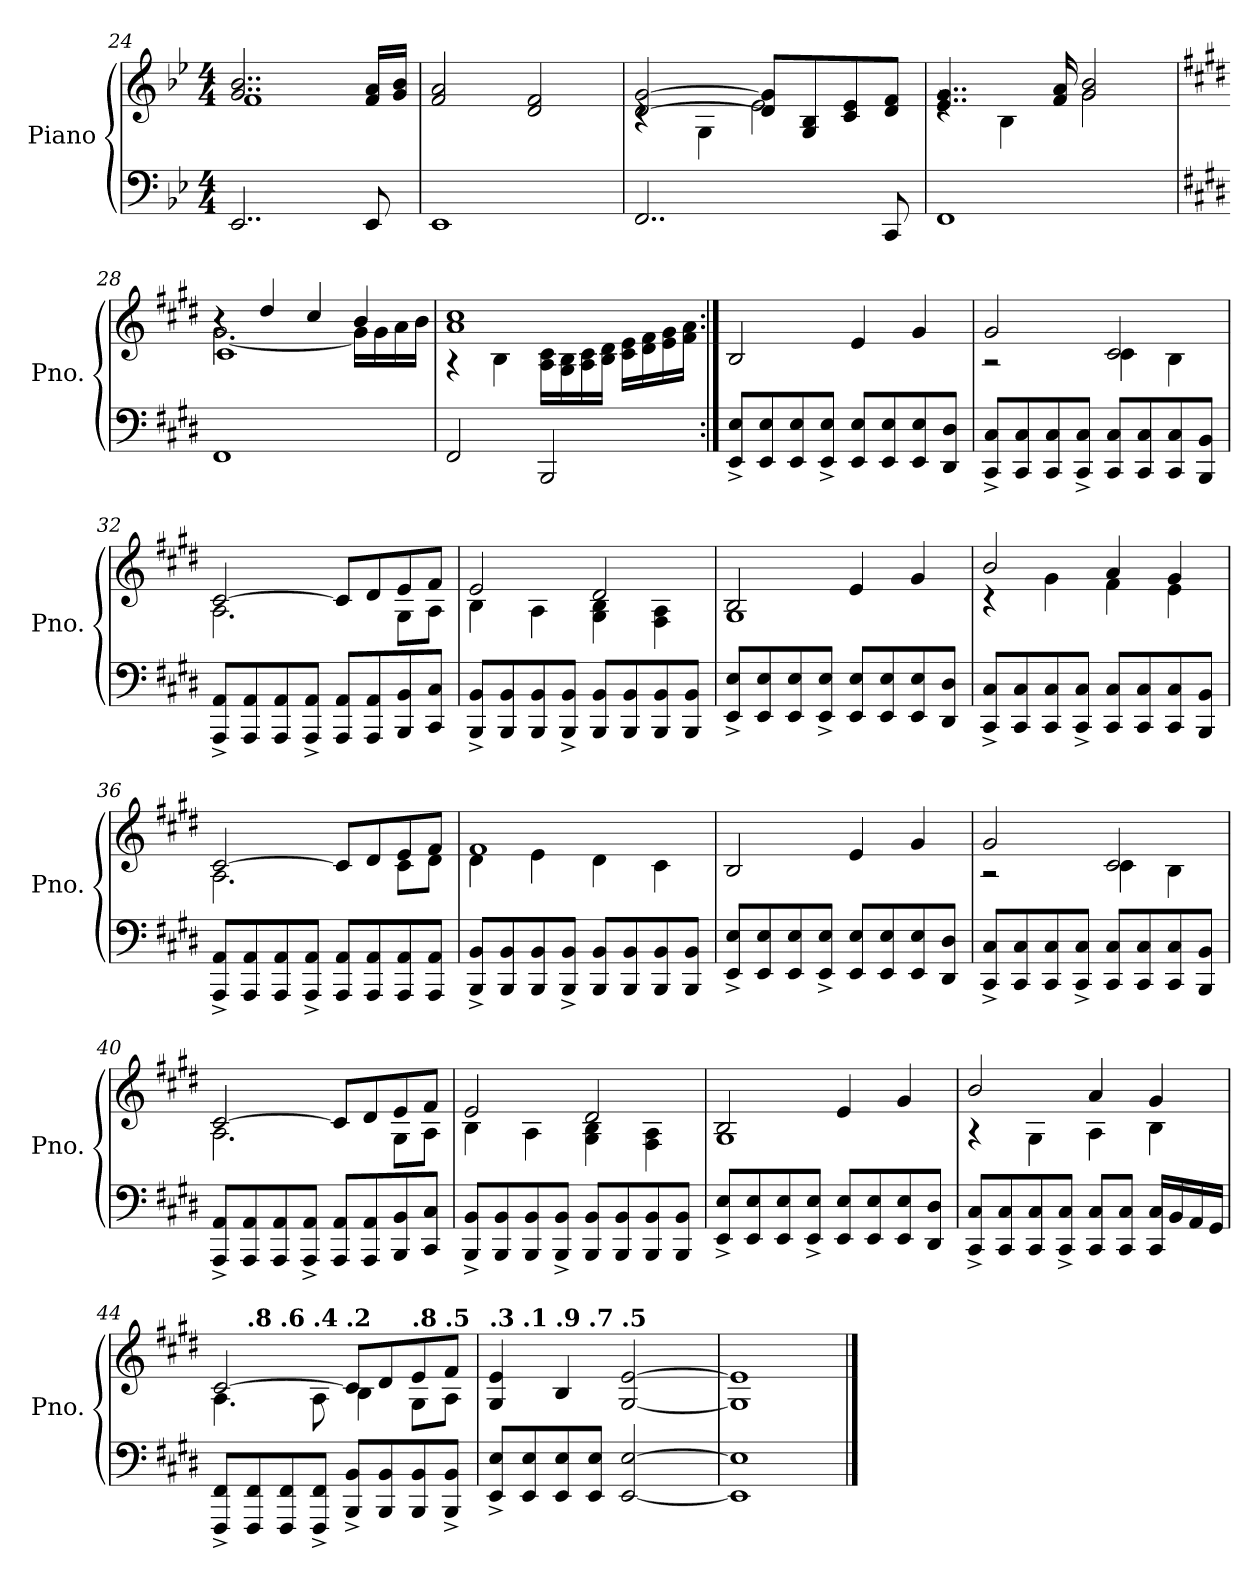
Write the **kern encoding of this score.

**kern	**kern	**dynam
*part1	*part1	*part1
*staff2	*staff1	*staff1/2
*I"Piano	*	*
*I'Pno.	*	*
*clefF4	*clefG2	*
*k[b-e-]	*k[b-e-]	*
*M4/4	*M4/4	*
=24	=24	=24
*	*^	*
2..EE-/	2..g/ 2..b-/	1f	.
8EE-/	16f/ 16a/LL	.	.
.	16g/ 16b-/JJ	.	.
*	*v	*v	*
=25	=25	=25
1EE-	2f/ 2a/	.
.	2d/ 2f/	.
!!LO:LB:g=z
=26	=26	=26
*	*^	*
2..FF/	[2d/ [2g/	4rc	.
.	.	4G\	.
.	8d/] 8g/]L	2e-\	.
.	8G/ 8B-/	.	.
.	8c/ 8e-/	.	.
8CC/	8d/ 8f/J	.	.
=27	=27	=27	=27
1FF	4..e-/ 4..g/	4re	.
.	.	4B-\	.
.	16f/ 16a/	.	.
.	2g/ 2b-/	2g\	.
*	*v	*v	*
=28	=28	=28
*k[f#c#g#d#]	*k[f#c#g#d#]	*
*	*^	*
*	*	*^	*
1FF#	4r	[2.g#\	1c#	.
.	4dd#/	.	.	.
.	4cc#/	.	.	.
.	4b/	16g#\LL]	.	.
.	.	16g#\	.	.
.	.	16a\	.	.
.	.	16b\JJ	.	.
*	*	*v	*v	*
=29	=29	=29	=29
2FF#/	1a 1cc#	4r	.
.	.	4B\	.
2BBB/	.	16A\ 16c#\LL	.
.	.	16G#\ 16B\	.
.	.	16A\ 16c#\	.
.	.	16B\ 16d#\JJ	.
.	.	16c#\ 16e\LL	.
.	.	16d#\ 16f#\	.
.	.	16e\ 16g#\	.
.	.	16f#\ 16a\JJ	.
!!LO:PB:g=z
=30:|!	=30:|!	=30:|!	=30:|!
!	!	!	!LO:DY:b=2
!	!	!	!LO:DY:n=1:b
*	*v	*v	*
8EE/^ 8E/^L	2B/	p mf
8EE/ 8E/	.	.
8EE/ 8E/	.	.
8EE/^ 8E/^J	.	.
8EE/ 8E/L	4e/	.
8EE/ 8E/	.	.
8EE/ 8E/	4g#/	.
8DD#/ 8D#/J	.	.
=31	=31	=31
*	*^	*
8CC#/^ 8C#/^L	2g#/	2r	.
8CC#/ 8C#/	.	.	.
8CC#/ 8C#/	.	.	.
8CC#/^ 8C#/^J	.	.	.
8CC#/ 8C#/L	2c#/	4c#\	.
8CC#/ 8C#/	.	.	.
8CC#/ 8C#/	.	4B\	.
8BBB/ 8BB/J	.	.	.
=32	=32	=32	=32
8AAA/^ 8AA/^L	[2c#/	2.A\	.
8AAA/ 8AA/	.	.	.
8AAA/ 8AA/	.	.	.
8AAA/^ 8AA/^J	.	.	.
8AAA/ 8AA/L	8c#/L]	.	.
8AAA/ 8AA/	8d#/	.	.
8BBB/ 8BB/	8e/	8G#\L	.
8CC#/ 8C#/J	8f#/J	8A\J	.
=33	=33	=33	=33
8BBB/^ 8BB/^L	2e/	4B\	.
8BBB/ 8BB/	.	.	.
8BBB/ 8BB/	.	4A\	.
8BBB/^ 8BB/^J	.	.	.
8BBB/ 8BB/L	2d#/	4G#\ 4B\	.
8BBB/ 8BB/	.	.	.
8BBB/ 8BB/	.	4F#\ 4A\	.
8BBB/ 8BB/J	.	.	.
!!LO:LB:g=z	!!
=34	=34	=34	=34
8EE/^ 8E/^L	2B/	1G#	.
8EE/ 8E/	.	.	.
8EE/ 8E/	.	.	.
8EE/^ 8E/^J	.	.	.
8EE/ 8E/L	4e/	.	.
8EE/ 8E/	.	.	.
8EE/ 8E/	4g#/	.	.
8DD#/ 8D#/J	.	.	.
=35	=35	=35	=35
8CC#/^ 8C#/^L	2b/	4r	.
8CC#/ 8C#/	.	.	.
8CC#/ 8C#/	.	4g#\	.
8CC#/^ 8C#/^J	.	.	.
8CC#/ 8C#/L	4a/	4f#\	.
8CC#/ 8C#/	.	.	.
8CC#/ 8C#/	4g#/	4e\	.
8BBB/ 8BB/J	.	.	.
=36	=36	=36	=36
8AAA/^ 8AA/^L	[2c#/	2.A\	.
8AAA/ 8AA/	.	.	.
8AAA/ 8AA/	.	.	.
8AAA/^ 8AA/^J	.	.	.
8AAA/ 8AA/L	8c#/L]	.	.
8AAA/ 8AA/	8d#/	.	.
8AAA/ 8AA/	8e/	8c#\L	.
8AAA/ 8AA/J	8f#/J	8d#\J	.
=37	=37	=37	=37
8BBB/^ 8BB/^L	1f#	4d#\	.
8BBB/ 8BB/	.	.	.
8BBB/ 8BB/	.	4e\	.
8BBB/^ 8BB/^J	.	.	.
8BBB/ 8BB/L	.	4d#\	.
8BBB/ 8BB/	.	.	.
8BBB/ 8BB/	.	4c#\	.
8BBB/ 8BB/J	.	.	.
*	*v	*v	*
!!LO:LB:g=z
=38	=38	=38
8EE/^ 8E/^L	2B/	.
8EE/ 8E/	.	.
8EE/ 8E/	.	.
8EE/^ 8E/^J	.	.
8EE/ 8E/L	4e/	.
8EE/ 8E/	.	.
8EE/ 8E/	4g#/	.
8DD#/ 8D#/J	.	.
=39	=39	=39
*	*^	*
8CC#/^ 8C#/^L	2g#/	2r	.
8CC#/ 8C#/	.	.	.
8CC#/ 8C#/	.	.	.
8CC#/^ 8C#/^J	.	.	.
8CC#/ 8C#/L	2c#/	4c#\	.
8CC#/ 8C#/	.	.	.
8CC#/ 8C#/	.	4B\	.
8BBB/ 8BB/J	.	.	.
=40	=40	=40	=40
8AAA/^ 8AA/^L	[2c#/	2.A\	.
8AAA/ 8AA/	.	.	.
8AAA/ 8AA/	.	.	.
8AAA/^ 8AA/^J	.	.	.
8AAA/ 8AA/L	8c#/L]	.	.
8AAA/ 8AA/	8d#/	.	.
8BBB/ 8BB/	8e/	8G#\L	.
8CC#/ 8C#/J	8f#/J	8A\J	.
=41	=41	=41	=41
8BBB/^ 8BB/^L	2e/	4B\	.
8BBB/ 8BB/	.	.	.
8BBB/ 8BB/	.	4A\	.
8BBB/^ 8BB/^J	.	.	.
8BBB/ 8BB/L	2d#/	4G#\ 4B\	.
8BBB/ 8BB/	.	.	.
8BBB/ 8BB/	.	4F#\ 4A\	.
8BBB/ 8BB/J	.	.	.
!!LO:LB:g=z	!!
=42	=42	=42	=42
8EE/^ 8E/^L	2B/	1G#	.
8EE/ 8E/	.	.	.
8EE/ 8E/	.	.	.
8EE/^ 8E/^J	.	.	.
8EE/ 8E/L	4e/	.	.
8EE/ 8E/	.	.	.
8EE/ 8E/	4g#/	.	.
8DD#/ 8D#/J	.	.	.
=43	=43	=43	=43
8CC#/^ 8C#/^L	2b/	4r	.
8CC#/ 8C#/	.	.	.
8CC#/ 8C#/	.	4G#\	.
8CC#/^ 8C#/^J	.	.	.
8CC#/ 8C#/L	4a/	4A\	.
8CC#/ 8C#/J	.	.	.
16CC#/ 16C#/LL	4g#/	4B\	.
16BB/	.	.	.
16AA/	.	.	.
16GG#/JJ	.	.	.
*	*v	*v	*
=44	=44	=44
*	*MM109	*
*	*^	*
!	!LO:TX:a:t=rit.	!	!
*	*^	*^	*
8FFF#/^ 8FF#/^L	[2c#/	4.A\	8ryy	4ryy	.
*	*MM107	*	*	*	*
!	!	!	!LO:TX:a:B:t=.8	!	!
8FFF#/ 8FF#/	.	.	2..ryy	.	.
*	*MM106	*	*	*	*
!	!	!	!	!LO:TX:a:B:t=.6	!
8FFF#/ 8FF#/	.	.	.	2.ryy	.
*	*MM105	*	*	*	*
!	!	!LO:TX:a:B:t=.4	!	!	!
8FFF#/^ 8FF#/^J	.	8A\	.	.	.
*	*MM104	*	*	*	*
!	!LO:TX:a:B:t=.2	!	!	!	!
8BBB/^ 8BB/^L	8c#/L]	4B\	.	.	.
*	*MM103	*	*	*	*
8BBB/ 8BB/	8d#/	.	.	.	.
*	*MM101	*	*	*	*
!	!LO:TX:a:B:t=.8	!	!	!	!
8BBB/ 8BB/	8e/	8G#\L	.	.	.
*	*MM100	*	*	*	*
!	!LO:TX:a:B:t=.5	!	!	!	!
8BBB/^ 8BB/^J	8f#/J	8A\J	.	.	.
*	*v	*v	*v	*v	*
=45	=45	=45
*	*MM99	*
*	*^	*
*	*	*^	*
*	*	*	*^	*
!	!LO:TX:a:B:t=.3	!	!	!	!
*	*	*	*v	*v	*
8EE/^ 8E/^L	4G#/ 4e/	8ryy	4.ryy	.
*	*MM98	*	*	*
!	!	!LO:TX:a:B:t=.1	!	!
8EE/ 8E/	.	2..ryy	.	.
*	*MM96	*	*	*
!	!LO:TX:a:B:t=.9	!	!	!
8EE/ 8E/	4B/	.	.	.
*	*MM95	*	*	*
!	!	!	!LO:TX:a:B:t=.7	!
8EE/ 8E/J	.	.	2ryy	.
*	*MM94	*	*	*
!	!LO:TX:a:B:t=.5	!	!	!
[2EE/ [2E/	[2G#/ [2e/	.	.	.
.	.	.	8ryy	.
*	*v	*v	*v	*
!!LO:LB:g=z
=46	=46	=46
*	*MM89	*
*	*^	*
*	*	*^	*
!	!LO:TX:a:B:t=.7	!	!	!
*	*v	*v	*v	*
1EE] 1E]	1G#] 1e]	.
==	==	==
*-	*-	*-
